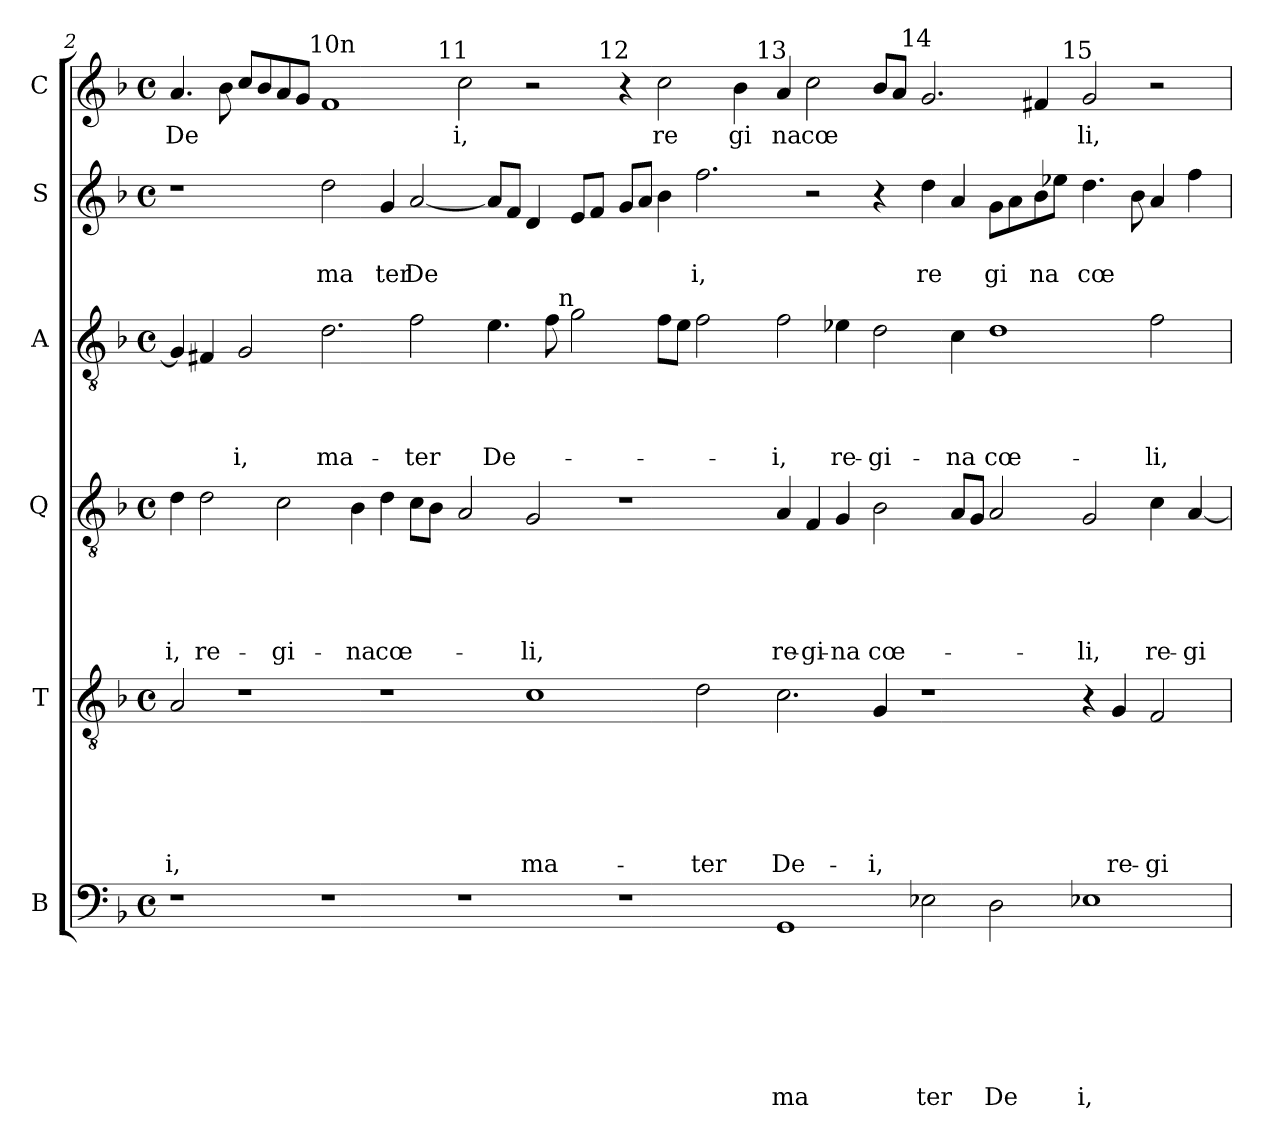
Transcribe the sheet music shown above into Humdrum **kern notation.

**kern	**text	**text	**text	**text	**text	**text	**text	**kern	**text	**text	**text	**text	**text	**text	**kern	**text	**text	**text	**text	**text	**kern	**text	**text	**text	**text	**kern	**text	**text	**kern	**text
*part6	*part6	*part6	*part6	*part6	*part6	*part6	*part6	*part5	*part5	*part5	*part5	*part5	*part5	*part5	*part4	*part4	*part4	*part4	*part4	*part4	*part3	*part3	*part3	*part3	*part3	*part2	*part2	*part2	*part1	*part1
*staff6	*staff6	*staff6	*staff6	*staff6	*staff6	*staff6	*staff6	*staff5	*staff5	*staff5	*staff5	*staff5	*staff5	*staff5	*staff4	*staff4	*staff4	*staff4	*staff4	*staff4	*staff3	*staff3	*staff3	*staff3	*staff3	*staff2	*staff2	*staff2	*staff1	*staff1
*I"B	*	*	*	*	*	*	*	*I"T	*	*	*	*	*	*	*I"Q	*	*	*	*	*	*I"A	*	*	*	*	*I"S	*	*	*I"C	*
*I'B	*	*	*	*	*	*	*	*I'T	*	*	*	*	*	*	*I'Q	*	*	*	*	*	*I'A	*	*	*	*	*I'S	*	*	*I'C	*
!!LO:LB:g=z
*clefF4	*	*	*	*	*	*	*	*clefGv2	*	*	*	*	*	*	*clefGv2	*	*	*	*	*	*clefGv2	*	*	*	*	*clefG2	*	*	*clefG2	*
*k[b-]	*	*	*	*	*	*	*	*k[b-]	*	*	*	*	*	*	*k[b-]	*	*	*	*	*	*k[b-]	*	*	*	*	*k[b-]	*	*	*k[b-]	*
*F:	*	*	*	*	*	*	*	*F:	*	*	*	*	*	*	*F:	*	*	*	*	*	*F:	*	*	*	*	*F:	*	*	*F:	*
*M4/4	*	*	*	*	*	*	*	*M4/4	*	*	*	*	*	*	*M4/4	*	*	*	*	*	*M4/4	*	*	*	*	*M4/4	*	*	*M4/4	*
*met(c)	*	*	*	*	*	*	*	*met(c)	*	*	*	*	*	*	*met(c)	*	*	*	*	*	*met(c)	*	*	*	*	*met(c)	*	*	*met(c)	*
=2	=2	=2	=2	=2	=2	=2	=2	=2	=2	=2	=2	=2	=2	=2	=2	=2	=2	=2	=2	=2	=2	=2	=2	=2	=2	=2	=2	=2	=2	=2
!	!	!	!	!	!	!	!	!	!	!	!	!	!	!LO:LY:b	!	!	!	!	!	!LO:LY:b	!	!	!	!	!	!	!	!	!	!LO:LY:b
*	*	*	*	*	*	*	*	*	*	*	*	*	*	*	*	*	*	*	*	*	*^	*	*	*	*	*	*	*	*^	*
*	*	*	*	*	*	*	*	*	*	*	*	*	*	*	*	*	*	*	*	*	*	*	*	*	*	*	*	*	*	*	*^	*
1r	.	.	.	.	.	.	.	2A/	.	.	.	.	.	i,	4d\	.	.	.	.	-i,	4G/]	1ryy	.	.	.	.	1r	.	.	4.a/	2...ryy	1ryy	De
!	!	!	!	!	!	!	!	!	!	!	!	!	!	!	!	!	!	!	!	!LO:LY:b	!	!	!	!	!	!	!	!	!	!	!	!	!
.	.	.	.	.	.	.	.	.	.	.	.	.	.	.	2d\	.	.	.	.	re-	4F#X/	.	.	.	.	.	.	.	.	.	.	.	.
.	.	.	.	.	.	.	.	.	.	.	.	.	.	.	.	.	.	.	.	.	.	.	.	.	.	.	.	.	.	8b-\	.	.	.
!	!	!	!	!	!	!	!	!	!	!	!	!	!	!	!	!	!	!	!	!	!	!	!	!	!	!LO:LY:b	!	!	!	!	!	!	!
.	.	.	.	.	.	.	.	1r	.	.	.	.	.	.	.	.	.	.	.	.	2G/	.	.	.	.	-i,	.	.	.	8cc/L	.	.	.
.	.	.	.	.	.	.	.	.	.	.	.	.	.	.	.	.	.	.	.	.	.	.	.	.	.	.	.	.	.	8b-/	.	.	.
!	!	!	!	!	!	!	!	!	!	!	!	!	!	!	!	!	!	!	!	!LO:LY:b	!	!	!	!	!	!	!	!	!	!	!	!	!
.	.	.	.	.	.	.	.	.	.	.	.	.	.	.	2c\	.	.	.	.	-gi-	.	.	.	.	.	.	.	.	.	8a/	.	.	.
.	.	.	.	.	.	.	.	.	.	.	.	.	.	.	.	.	.	.	.	.	.	.	.	.	.	.	.	.	.	8g/J	.	.	.
!	!	!	!	!	!	!	!	!	!	!	!	!	!	!	!	!	!	!	!	!	!	!	!	!	!	!	!	!	!	!	!LO:TX:a:t=10n	!	!
.	.	.	.	.	.	.	.	.	.	.	.	.	.	.	.	.	.	.	.	.	.	.	.	.	.	.	.	.	.	.	1ryy	.	.
!	!	!	!	!	!	!	!	!	!	!	!	!	!	!	!	!	!	!	!	!	!	!	!	!	!	!LO:LY:b	!	!	!LO:LY:b	!	!	!	!
1r	.	.	.	.	.	.	.	.	.	.	.	.	.	.	.	.	.	.	.	.	2.d\	1ryy	.	.	.	ma-	2dd\	.	ma	1f	.	2ryy	.
!	!	!	!	!	!	!	!	!	!	!	!	!	!	!	!	!	!	!	!	!LO:LY:b	!	!	!	!	!	!	!	!	!	!	!	!	!
.	.	.	.	.	.	.	.	.	.	.	.	.	.	.	4B-\	.	.	.	.	-na	.	.	.	.	.	.	.	.	.	.	.	.	.
!	!	!	!	!	!	!	!	!	!	!	!	!	!	!	!	!	!	!	!	!LO:LY:b	!	!	!	!	!	!	!	!	!LO:LY:b	!	!	!	!
.	.	.	.	.	.	.	.	1r	.	.	.	.	.	.	4d\	.	.	.	.	cœ-	.	.	.	.	.	.	4g/	.	ter	.	.	4ryy	.
!	!	!	!	!	!	!	!	!	!	!	!	!	!	!	!	!	!	!	!	!	!	!	!	!	!	!LO:LY:b	!	!	!LO:LY:b	!	!	!	!
.	.	.	.	.	.	.	.	.	.	.	.	.	.	.	8c\L	.	.	.	.	.	2f\	.	.	.	.	-ter	[<2a/	.	De	.	.	8ryy	.
.	.	.	.	.	.	.	.	.	.	.	.	.	.	.	8B-\J	.	.	.	.	.	.	.	.	.	.	.	.	.	.	.	.	32ryy	.
!	!	!	!	!	!	!	!	!	!	!	!	!	!	!	!	!	!	!	!	!	!	!	!	!	!	!	!	!	!	!	!	!LO:TX:a:t=11	!
.	.	.	.	.	.	.	.	.	.	.	.	.	.	.	.	.	.	.	.	.	.	.	.	.	.	.	.	.	.	.	.	1ryy	.
.	.	.	.	.	.	.	.	.	.	.	.	.	.	.	.	.	.	.	.	.	.	.	.	.	.	.	.	.	.	.	1ryy	.	.
!	!	!	!	!	!	!	!	!	!	!	!	!	!	!	!	!	!	!	!	!	!	!	!	!	!	!	!	!	!	!	!	!	!LO:LY:b
1r	.	.	.	.	.	.	.	.	.	.	.	.	.	.	2A/	.	.	.	.	.	.	2ryy	.	.	.	.	.	.	.	2cc\	.	.	i,
!	!	!	!	!	!	!	!	!	!	!	!	!	!	!	!	!	!	!	!	!	!	!	!	!	!	!LO:LY:b	!	!	!	!	!	!	!
.	.	.	.	.	.	.	.	.	.	.	.	.	.	.	.	.	.	.	.	.	4.e\	.	.	.	.	De-	8a/L]	.	.	.	.	.	.
.	.	.	.	.	.	.	.	.	.	.	.	.	.	.	.	.	.	.	.	.	.	.	.	.	.	.	8f/J	.	.	.	.	.	.
!	!	!	!	!	!	!	!	!	!	!	!	!	!	!LO:LY:b	!	!	!	!	!	!LO:LY:b	!	!	!	!	!	!	!	!	!	!	!	!	!
.	.	.	.	.	.	.	.	1c	.	.	.	.	.	ma-	2G/	.	.	.	.	-li,	.	8.ryy	.	.	.	.	4d/	.	.	2r	.	.	.
.	.	.	.	.	.	.	.	.	.	.	.	.	.	.	.	.	.	.	.	.	8f\	.	.	.	.	.	.	.	.	.	.	.	.
!	!	!	!	!	!	!	!	!	!	!	!	!	!	!	!	!	!	!	!	!	!	!LO:TX:a:t=n	!	!	!	!	!	!	!	!	!	!	!
.	.	.	.	.	.	.	.	.	.	.	.	.	.	.	.	.	.	.	.	.	.	1ryy	.	.	.	.	.	.	.	.	.	.	.
.	.	.	.	.	.	.	.	.	.	.	.	.	.	.	.	.	.	.	.	.	2g\	.	.	.	.	.	8e/L	.	.	.	.	.	.
.	.	.	.	.	.	.	.	.	.	.	.	.	.	.	.	.	.	.	.	.	.	.	.	.	.	.	8f/J	.	.	.	.	.	.
!	!	!	!	!	!	!	!	!	!	!	!	!	!	!	!	!	!	!	!	!	!	!	!	!	!	!	!	!	!	!	!	!LO:TX:a:t=12	!
.	.	.	.	.	.	.	.	.	.	.	.	.	.	.	.	.	.	.	.	.	.	.	.	.	.	.	.	.	.	.	.	1ryy	.
.	.	.	.	.	.	.	.	.	.	.	.	.	.	.	.	.	.	.	.	.	.	.	.	.	.	.	.	.	.	.	1ryy	.	.
1r	.	.	.	.	.	.	.	.	.	.	.	.	.	.	1r	.	.	.	.	.	.	.	.	.	.	.	8g/L	.	.	4r	.	.	.
.	.	.	.	.	.	.	.	.	.	.	.	.	.	.	.	.	.	.	.	.	.	.	.	.	.	.	8a/J	.	.	.	.	.	.
!	!	!	!	!	!	!	!	!	!	!	!	!	!	!	!	!	!	!	!	!	!	!	!	!	!	!	!	!	!	!	!	!	!LO:LY:b
.	.	.	.	.	.	.	.	.	.	.	.	.	.	.	.	.	.	.	.	.	8f\L	.	.	.	.	.	4b-\	.	.	2cc\	.	.	re
.	.	.	.	.	.	.	.	.	.	.	.	.	.	.	.	.	.	.	.	.	8e\J	.	.	.	.	.	.	.	.	.	.	.	.
!	!	!	!	!	!	!	!	!	!	!	!	!	!	!LO:LY:b	!	!	!	!	!	!	!	!	!	!	!	!	!	!	!LO:LY:b	!	!	!	!
.	.	.	.	.	.	.	.	2d\	.	.	.	.	.	-ter	.	.	.	.	.	.	2f\	.	.	.	.	.	2.ff\	.	i,	.	.	.	.
.	.	.	.	.	.	.	.	.	.	.	.	.	.	.	.	.	.	.	.	.	.	1ryy	.	.	.	.	.	.	.	.	.	.	.
!	!	!	!	!	!	!	!	!	!	!	!	!	!	!	!	!	!	!	!	!	!	!	!	!	!	!	!	!	!	!	!	!	!LO:LY:b
.	.	.	.	.	.	.	.	.	.	.	.	.	.	.	.	.	.	.	.	.	.	.	.	.	.	.	.	.	.	4b-\	.	.	gi
!	!	!	!	!	!	!	!	!	!	!	!	!	!	!	!	!	!	!	!	!	!	!	!	!	!	!	!	!	!	!	!	!LO:TX:a:t=13	!
.	.	.	.	.	.	.	.	.	.	.	.	.	.	.	.	.	.	.	.	.	.	.	.	.	.	.	.	.	.	.	.	1ryy	.
.	.	.	.	.	.	.	.	.	.	.	.	.	.	.	.	.	.	.	.	.	.	.	.	.	.	.	.	.	.	.	1ryy	.	.
!	!	!	!	!	!	!	!LO:LY:b	!	!	!	!	!	!	!LO:LY:b	!	!	!	!	!	!LO:LY:b	!	!	!	!	!	!LO:LY:b	!	!	!	!	!	!	!LO:LY:b
1GG	.	.	.	.	.	.	ma	2.c\	.	.	.	.	.	De-	4A/	.	.	.	.	re-	2f\	.	.	.	.	-i,	.	.	.	4a/	.	.	na
!	!	!	!	!	!	!	!	!	!	!	!	!	!	!	!	!	!	!	!	!LO:LY:b	!	!	!	!	!	!	!	!	!	!	!	!	!LO:LY:b
.	.	.	.	.	.	.	.	.	.	.	.	.	.	.	4F/	.	.	.	.	-gi-	.	.	.	.	.	.	2r	.	.	2cc\	.	.	cœ
!	!	!	!	!	!	!	!	!	!	!	!	!	!	!	!	!	!	!	!	!LO:LY:b	!	!	!	!	!	!LO:LY:b	!	!	!	!	!	!	!
.	.	.	.	.	.	.	.	.	.	.	.	.	.	.	4G/	.	.	.	.	-na	4e-X\	.	.	.	.	re-	.	.	.	.	.	.	.
.	.	.	.	.	.	.	.	.	.	.	.	.	.	.	.	.	.	.	.	.	.	1ryy	.	.	.	.	.	.	.	.	.	.	.
!	!	!	!	!	!	!	!	!	!	!	!	!	!	!LO:LY:b	!	!	!	!	!	!LO:LY:b	!	!	!	!	!	!LO:LY:b	!	!	!	!	!	!	!
.	.	.	.	.	.	.	.	4G/	.	.	.	.	.	-i,	2B-\	.	.	.	.	cœ-	2d\	.	.	.	.	-gi-	4r	.	.	8b-/L	.	.	.
.	.	.	.	.	.	.	.	.	.	.	.	.	.	.	.	.	.	.	.	.	.	.	.	.	.	.	.	.	.	8a/J	.	.	.
!	!	!	!	!	!	!	!	!	!	!	!	!	!	!	!	!	!	!	!	!	!	!	!	!	!	!	!	!	!	!	!	!LO:TX:a:t=14	!
.	.	.	.	.	.	.	.	.	.	.	.	.	.	.	.	.	.	.	.	.	.	.	.	.	.	.	.	.	.	.	.	1ryy	.
.	.	.	.	.	.	.	.	.	.	.	.	.	.	.	.	.	.	.	.	.	.	.	.	.	.	.	.	.	.	.	1ryy	.	.
!	!	!	!	!	!	!	!LO:LY:b	!	!	!	!	!	!	!	!	!	!	!	!	!	!	!	!	!	!	!	!	!	!LO:LY:b	!	!	!	!
2E-X\	.	.	.	.	.	.	ter	1r	.	.	.	.	.	.	.	.	.	.	.	.	.	.	.	.	.	.	4dd\	.	re	2.g/	.	.	.
!	!	!	!	!	!	!	!	!	!	!	!	!	!	!	!	!	!	!	!	!	!	!	!	!	!	!LO:LY:b	!	!	!	!	!	!	!
.	.	.	.	.	.	.	.	.	.	.	.	.	.	.	8A/L	.	.	.	.	.	4c\	.	.	.	.	-na	4a/	.	.	.	.	.	.
.	.	.	.	.	.	.	.	.	.	.	.	.	.	.	8G/J	.	.	.	.	.	.	.	.	.	.	.	.	.	.	.	.	.	.
!	!	!	!	!	!	!	!LO:LY:b	!	!	!	!	!	!	!	!	!	!	!	!	!	!	!	!	!	!	!LO:LY:b	!	!	!LO:LY:b	!	!	!	!
2D\	.	.	.	.	.	.	De	.	.	.	.	.	.	.	2A/	.	.	.	.	.	1d	.	.	.	.	cœ-	8g\L	.	gi	.	.	.	.
.	.	.	.	.	.	.	.	.	.	.	.	.	.	.	.	.	.	.	.	.	.	.	.	.	.	.	8a\	.	.	.	.	.	.
.	.	.	.	.	.	.	.	.	.	.	.	.	.	.	.	.	.	.	.	.	.	1ryy	.	.	.	.	.	.	.	.	.	.	.
!	!	!	!	!	!	!	!	!	!	!	!	!	!	!	!	!	!	!	!	!	!	!	!	!	!	!	!	!	!LO:LY:b	!	!	!	!
.	.	.	.	.	.	.	.	.	.	.	.	.	.	.	.	.	.	.	.	.	.	.	.	.	.	.	8b-\	.	na	4f#X/	.	.	.
.	.	.	.	.	.	.	.	.	.	.	.	.	.	.	.	.	.	.	.	.	.	.	.	.	.	.	8ee-X\J	.	.	.	.	.	.
!	!	!	!	!	!	!	!	!	!	!	!	!	!	!	!	!	!	!	!	!	!	!	!	!	!	!	!	!	!	!	!	!LO:TX:a:t=15	!
.	.	.	.	.	.	.	.	.	.	.	.	.	.	.	.	.	.	.	.	.	.	.	.	.	.	.	.	.	.	.	.	1ryy	.
.	.	.	.	.	.	.	.	.	.	.	.	.	.	.	.	.	.	.	.	.	.	.	.	.	.	.	.	.	.	.	1ryy	.	.
!	!	!	!	!	!	!	!LO:LY:b	!	!	!	!	!	!	!	!	!	!	!	!	!LO:LY:b	!	!	!	!	!	!	!	!	!LO:LY:b	!	!	!	!LO:LY:b
1E-X	.	.	.	.	.	.	i,	4r	.	.	.	.	.	.	2G/	.	.	.	.	-li,	.	.	.	.	.	.	4.dd\	.	cœ	2g/	.	.	li,
!	!	!	!	!	!	!	!	!	!	!	!	!	!	!LO:LY:b	!	!	!	!	!	!	!	!	!	!	!	!	!	!	!	!	!	!	!
.	.	.	.	.	.	.	.	4G/	.	.	.	.	.	re-	.	.	.	.	.	.	.	.	.	.	.	.	.	.	.	.	.	.	.
.	.	.	.	.	.	.	.	.	.	.	.	.	.	.	.	.	.	.	.	.	.	.	.	.	.	.	8b-\	.	.	.	.	.	.
!	!	!	!	!	!	!	!	!	!	!	!	!	!	!LO:LY:b	!	!	!	!	!	!LO:LY:b	!	!	!	!	!	!LO:LY:b	!	!	!	!	!	!	!
.	.	.	.	.	.	.	.	2F/	.	.	.	.	.	-gi-	4c\	.	.	.	.	re-	2f\	.	.	.	.	-li,	4a/	.	.	2r	.	.	.
.	.	.	.	.	.	.	.	.	.	.	.	.	.	.	.	.	.	.	.	.	.	4ryy	.	.	.	.	.	.	.	.	.	.	.
!	!	!	!	!	!	!	!	!	!	!	!	!	!	!	!	!	!	!	!	!LO:LY:b	!	!	!	!	!	!	!	!	!	!	!	!	!
.	.	.	.	.	.	.	.	.	.	.	.	.	.	.	[>4A/	.	.	.	.	-gi-	.	.	.	.	.	.	4ff\	.	.	.	.	.	.
.	.	.	.	.	.	.	.	.	.	.	.	.	.	.	.	.	.	.	.	.	.	.	.	.	.	.	.	.	.	.	.	16.ryy	.
.	.	.	.	.	.	.	.	.	.	.	.	.	.	.	.	.	.	.	.	.	.	16ryy	.	.	.	.	.	.	.	.	16ryy	.	.
*	*	*	*	*	*	*	*	*	*	*	*	*	*	*	*	*	*	*	*	*	*v	*v	*	*	*	*	*	*	*	*v	*v	*v	*
=	=	=	=	=	=	=	=	=	=	=	=	=	=	=	=	=	=	=	=	=	=	=	=	=	=	=	=	=	=	=
*-	*-	*-	*-	*-	*-	*-	*-	*-	*-	*-	*-	*-	*-	*-	*-	*-	*-	*-	*-	*-	*-	*-	*-	*-	*-	*-	*-	*-	*-	*-
